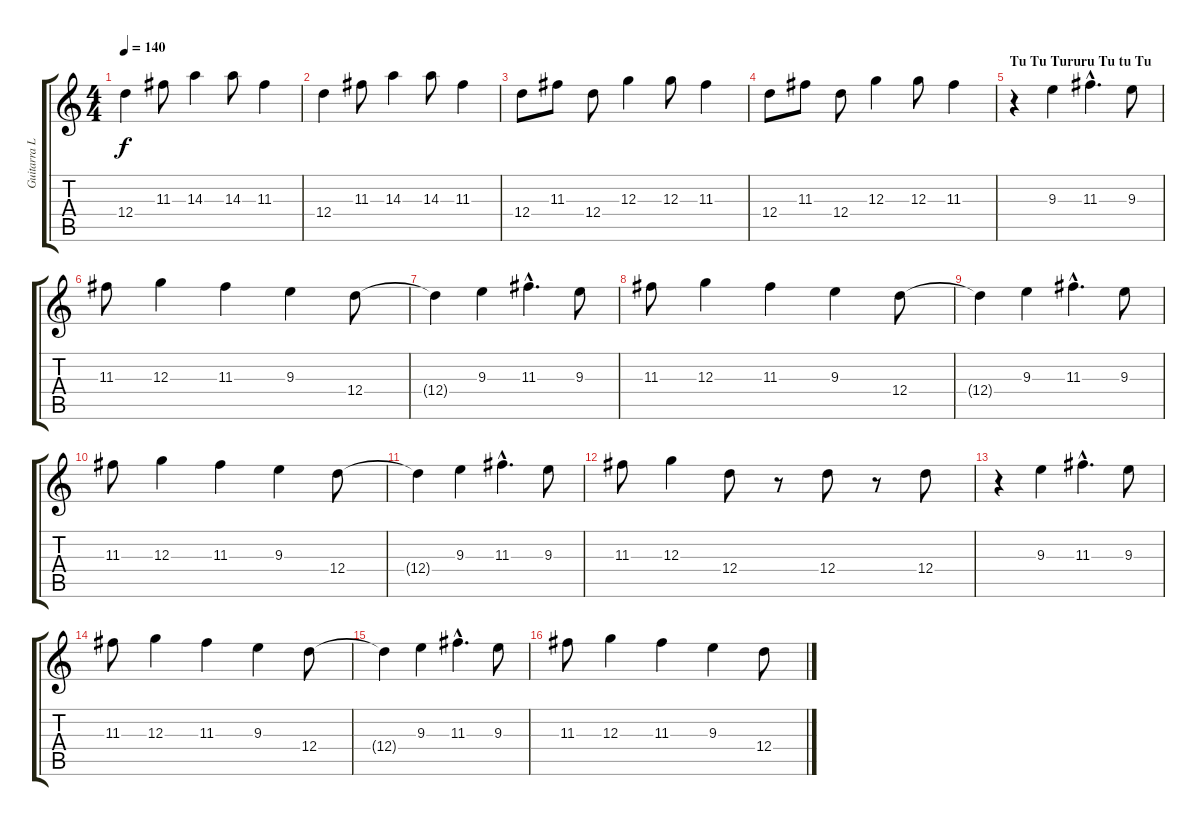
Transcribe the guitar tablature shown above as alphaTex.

\track ("Guitarra Lider" "Guitarra L") {instrument distortionguitar}
\staff {score tabs}
\tuning (E4 B3 G3 D3 A2 E2) {hide}
\ts (4 4)
\tempo 140
\clef g2
\ks c
12.4.4{dy f} 11.3.8 14.3.4 14.3.8 11.3.4 |
12.4.4 11.3.8 14.3.4 14.3.8 11.3.4 |
12.4.8 11.3.8 12.4.8 12.3.4 12.3.8 11.3.4 |
12.4.8 11.3.8 12.4.8 12.3.4 12.3.8 11.3.4 |
\section ("" "Tu Tu Tururu Tu tu Tu")
r.4 9.3.4 11.3{hac}.4{d} 9.3.8 |
11.3.8 12.3.4 11.3.4 9.3.4 12.4.8 |
12.4{t}.4 9.3.4 11.3{hac}.4{d} 9.3.8 |
11.3.8 12.3.4 11.3.4 9.3.4 12.4.8 |
12.4{t}.4 9.3.4 11.3{hac}.4{d} 9.3.8 |
11.3.8 12.3.4 11.3.4 9.3.4 12.4.8 |
12.4{t}.4 9.3.4 11.3{hac}.4{d} 9.3.8 |
11.3.8 12.3.4 12.4.8 r.8 12.4.8 r.8 12.4.8 |
r.4 9.3.4 11.3{hac}.4{d} 9.3.8 |
11.3.8 12.3.4 11.3.4 9.3.4 12.4.8 |
12.4{t}.4 9.3.4 11.3{hac}.4{d} 9.3.8 |
11.3.8 12.3.4 11.3.4 9.3.4 12.4.8
